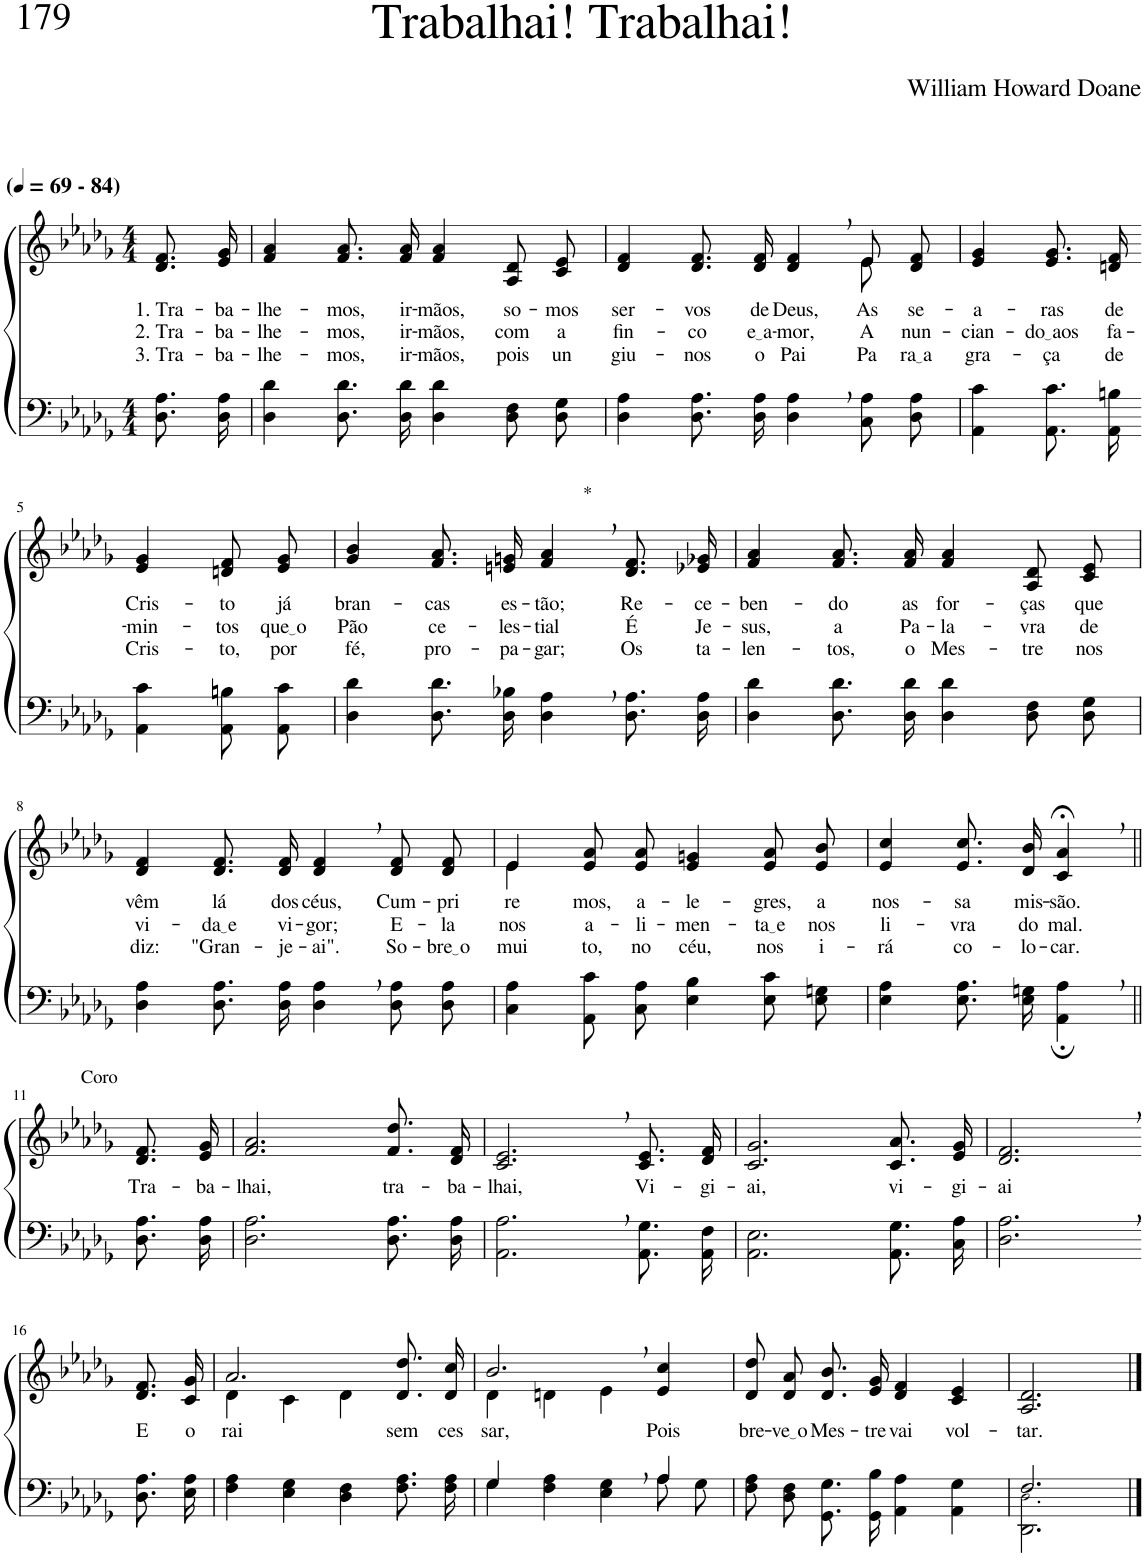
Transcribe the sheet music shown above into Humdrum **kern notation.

**kern	**kern	**text	**text	**text
*part2	*part1	*part1	*part1	*part1
*staff2	*staff1	*staff1	*staff1	*staff1
*I"Parte III e IV	*I"Parte I e II	*	*	*
*clefF4	*clefG2	*	*	*
*Trd-1c-2	*Trd-1c-2	*	*	*
*k[b-e-a-d-g-]	*k[b-e-a-d-g-]	*	*	*
*M4/4	*M4/4	*	*	*
*MM69	*MM69	*	*	*
=1	=1	=1	=1	=1
!	!LO:TX:a:B:t=(	!	!	!
!	!LO:TX:a:B:t=- 84)	!	!	!
!	!	!LO:LY:b	!LO:LY:b	!LO:LY:b
8.D-\ 8.A-\L	8.d-/ 8.f/L	1. Tra-	2. Tra-	3. Tra-
!	!	!LO:LY:b	!LO:LY:b	!LO:LY:b
16D-\ 16A-\Jk	16e-/ 16g-/Jk	-ba-	-ba-	-ba-
=2	=2	=2	=2	=2
!	!	!LO:LY:b	!LO:LY:b	!LO:LY:b
4D-\ 4d-\	4f/ 4a-/	-lhe-	-lhe-	-lhe-
!	!	!LO:LY:b	!LO:LY:b	!LO:LY:b
8.D-\ 8.d-\L	8.f/ 8.a-/L	-mos,	-mos,	-mos,
!	!	!LO:LY:b	!LO:LY:b	!LO:LY:b
16D-\ 16d-\Jk	16f/ 16a-/Jk	ir-	ir-	ir-
!	!	!LO:LY:b	!LO:LY:b	!LO:LY:b
4D-\ 4d-\	4f/ 4a-/	-mãos,	-mãos,	-mãos,
!	!	!LO:LY:b	!LO:LY:b	!LO:LY:b
8D-\ 8F\L	8A-/ 8d-/L	so-	com	-pois
!	!	!LO:LY:b	!LO:LY:b	!LO:LY:b
8D-\ 8G-\J	8c/ 8e-/J	-mos	a-	un-
=3	=3	=3	=3	=3
*	*^	*	*	*
!	!	!	!LO:LY:b	!LO:LY:b	!LO:LY:b
4D-\ 4A-\	2.ryy	4d-/ 4f/	ser-	-fin-	-giu-
!	!	!	!LO:LY:b	!LO:LY:b	!LO:LY:b
8.D-\ 8.A-\L	.	8.d-/ 8.f/L	-vos	-co	-nos
!	!	!	!LO:LY:b	!LO:LY:b	!LO:LY:b
16D-\ 16A-\Jk	.	16d-/ 16f/Jk	de	e a	o
!	!	!	!LO:LY:b	!LO:LY:b	!LO:LY:b
4D-\, 4A-\,	.	4d-/ 4f/	Deus,	-mor,	Pai
!	!	!	!LO:LY:b	!LO:LY:b	!LO:LY:b
8C\ 8A-\L	8e-\	8e-/L	As	A-	Pa-
!	!	!	!LO:LY:b	!LO:LY:b	!LO:LY:b
8D-\ 8A-\J	8ryy	8d-/ 8f/J	se-	-nun-	ra a
=4	=4	=4	=4	=4	=4
!	!	!	!LO:LY:b	!LO:LY:b	!LO:LY:b
*	*v	*v	*	*	*
4AA-\ 4c\	4e-/ 4g-/	-a-	-cian-	gra-
!	!	!LO:LY:b	!LO:LY:b	!LO:LY:b
8.AA-\ 8.c\L	8.e-/ 8.g-/L	-ras	do aos	-ça
!	!	!LO:LY:b	!LO:LY:b	!LO:LY:b
16AA-\ 16Bn\Jk	16dn/ 16f/Jk	de	fa-	de
!!LO:LB:g=z
=5-	=5-	=5-	=5-	=5-
!	!	!LO:LY:b	!LO:LY:b	!LO:LY:b
4AA-\ 4c\	4e-/ 4g-/	Cris-	-min-	Cris-
!	!	!LO:LY:b	!LO:LY:b	!LO:LY:b
8AA-\ 8Bn\L	8dn/ 8f/L	-to	-tos	-to,
!	!	!LO:LY:b	!LO:LY:b	!LO:LY:b
8AA-\ 8c\J	8e-/ 8g-/J	já	que o	por
=6	=6	=6	=6	=6
!	!	!LO:LY:b	!LO:LY:b	!LO:LY:b
4D-\ 4d-\	4g-/ 4b-/	bran-	Pão	fé,
!	!	!LO:LY:b	!LO:LY:b	!LO:LY:b
8.D-\ 8.d-\L	8.f/ 8.a-/L	-cas	ce-	pro-
!	!	!LO:LY:b	!LO:LY:b	!LO:LY:b
16D-\ 16B-X\Jk	16en/ 16gn/Jk	es-	-les-	-pa-
!	!LO:TX:a:t=*	!	!	!
!	!	!LO:LY:b	!LO:LY:b	!LO:LY:b
4D-\, 4A-\,	4f/, 4a-/,	-tão;	-tial	-gar;
!	!	!LO:LY:b	!LO:LY:b	!LO:LY:b
8.D-\ 8.A-\L	8.d-/ 8.f/L	Re-	É	Os
!	!	!LO:LY:b	!LO:LY:b	!LO:LY:b
16D-\ 16A-\Jk	16e-X/ 16g-X/Jk	-ce-	Je-	ta-
=7	=7	=7	=7	=7
!	!	!LO:LY:b	!LO:LY:b	!LO:LY:b
4D-\ 4d-\	4f/ 4a-/	-ben-	-sus,	-len-
!	!	!LO:LY:b	!LO:LY:b	!LO:LY:b
8.D-\ 8.d-\L	8.f/ 8.a-/L	-do	a	-tos,
!	!	!LO:LY:b	!LO:LY:b	!LO:LY:b
16D-\ 16d-\Jk	16f/ 16a-/Jk	as	Pa-	o
!	!	!LO:LY:b	!LO:LY:b	!LO:LY:b
4D-\ 4d-\	4f/ 4a-/	for-	-la-	Mes-
!	!	!LO:LY:b	!LO:LY:b	!LO:LY:b
8D-\ 8F\L	8A-/ 8d-/L	-ças	-vra	-tre
!	!	!LO:LY:b	!LO:LY:b	!LO:LY:b
8D-\ 8G-\J	8c/ 8e-/J	que	de	nos
!!LO:LB:g=z
=8	=8	=8	=8	=8
!	!	!LO:LY:b	!LO:LY:b	!LO:LY:b
4D-\ 4A-\	4d-/ 4f/	vêm	vi-	diz:
!	!	!LO:LY:b	!LO:LY:b	!LO:LY:b
8.D-\ 8.A-\L	8.d-/ 8.f/L	lá	da e	"Gran-
!	!	!LO:LY:b	!LO:LY:b	!LO:LY:b
16D-\ 16A-\Jk	16d-/ 16f/Jk	dos	vi-	-je-
!	!	!LO:LY:b	!LO:LY:b	!LO:LY:b
4D-\, 4A-\,	4d-/, 4f/,	céus,	-gor;	-ai".
!	!	!LO:LY:b	!LO:LY:b	!LO:LY:b
8D-\ 8A-\L	8d-/ 8f/L	Cum-	E-	So-
!	!	!LO:LY:b	!LO:LY:b	!LO:LY:b
8D-\ 8A-\J	8d-/ 8f/J	-pri-	-la	bre o
=9	=9	=9	=9	=9
*	*^	*	*	*
!	!	!	!LO:LY:b	!LO:LY:b	!LO:LY:b
4C\ 4A-\	4e-/	4e-\	-re-	nos	mui-
!	!	!	!LO:LY:b	!LO:LY:b	!LO:LY:b
8AA-\ 8c\L	8e-/ 8a-/L	2.ryy	-mos,	a-	-to,
!	!	!	!LO:LY:b	!LO:LY:b	!LO:LY:b
8C\ 8A-\J	8e-/ 8a-/J	.	a-	-li-	no
!	!	!	!LO:LY:b	!LO:LY:b	!LO:LY:b
4E-\ 4B-\	4e-/ 4gn/	.	-le-	-men-	céu,
!	!	!	!LO:LY:b	!LO:LY:b	!LO:LY:b
8E-\ 8c\L	8e-/ 8a-/L	.	-gres,	ta e	nos
!	!	!	!LO:LY:b	!LO:LY:b	!LO:LY:b
8E-\ 8Gn\J	8e-/ 8b-/J	.	a	nos	i-
*	*v	*v	*	*	*
=10	=10	=10	=10	=10
!	!	!LO:LY:b	!LO:LY:b	!LO:LY:b
4E-\ 4A-\	4e-/ 4cc/	nos-	li-	-rá
!	!	!LO:LY:b	!LO:LY:b	!LO:LY:b
8.E-\ 8.A-\L	8.e-/ 8.cc/L	-sa	-vra	co-
!	!	!LO:LY:b	!LO:LY:b	!LO:LY:b
16E-\ 16Gn\Jk	16d-/ 16b-/Jk	mis-	do	-lo-
!	!	!LO:LY:b	!LO:LY:b	!LO:LY:b
4AA-\;, 4A-\;,	4c/;<, 4a-/;<,	-são.	mal.	-car.
!!LO:LB:g=z
=11||	=11||	=11||	=11||	=11||
!	!LO:TX:a:t=Coro	!	!	!
!	!	!LO:LY:b	!	!
8.D-\ 8.A-\L	8.d-/ 8.f/L	Tra-	.	.
!	!	!LO:LY:b	!	!
16D-\ 16A-\Jk	16e-/ 16g-/Jk	-ba-	.	.
=12	=12	=12	=12	=12
!	!	!LO:LY:b	!	!
2.D-\ 2.A-\	2.f/ 2.a-/	-lhai,	.	.
!	!	!LO:LY:b	!	!
8.D-\ 8.A-\L	8.f/ 8.dd-/L	tra-	.	.
!	!	!LO:LY:b	!	!
16D-\ 16A-\Jk	16d-/ 16f/Jk	-ba-	.	.
=13	=13	=13	=13	=13
!	!	!LO:LY:b	!	!
2.AA-\, 2.A-\,	2.c/, 2.e-/,	-lhai,	.	.
!	!	!LO:LY:b	!	!
8.AA-/ 8.G-/L	8.c/ 8.e-/L	Vi-	.	.
!	!	!LO:LY:b	!	!
16AA-/ 16F/Jk	16d-/ 16f/Jk	-gi-	.	.
=14	=14	=14	=14	=14
!	!	!LO:LY:b	!	!
2.AA-\ 2.E-\	2.c/ 2.g-/	-ai,	.	.
!	!	!LO:LY:b	!	!
8.AA-\ 8.G-\L	8.c/ 8.a-/L	vi-	.	.
!	!	!LO:LY:b	!	!
16C\ 16A-\Jk	16e-/ 16g-/Jk	-gi-	.	.
=15	=15	=15	=15	=15
!	!	!LO:LY:b	!	!
2.D-\, 2.A-\,	2.d-/, 2.f/,	-ai	.	.
!!LO:LB:g=z
=16-	=16-	=16-	=16-	=16-
!	!	!LO:LY:b	!	!
8.D-\ 8.A-\L	8.d-/ 8.f/L	E	.	.
!	!	!LO:LY:b	!	!
16E-\ 16A-\Jk	16c/ 16g-/Jk	o-	.	.
=17	=17	=17	=17	=17
*	*^	*	*	*
!	!	!	!LO:LY:b	!	!
4F\ 4A-\	2.a-/	4d-\	-rai	.	.
4E-\ 4G-\	.	4c\	.	.	.
4D-\ 4F\	.	4d-\	.	.	.
!	!	!	!LO:LY:b	!	!
8.F\ 8.A-\L	8.d-/ 8.dd-/L	4ryy	sem	.	.
!	!	!	!LO:LY:b	!	!
16F\ 16A-\Jk	16d-/ 16cc/Jk	.	ces-	.	.
=18	=18	=18	=18	=18	=18
*^	*	*	*	*	*
!	!	!	!	!LO:LY:b	!	!
4G-/	4G-\	2.b-,/	4d-\	-sar,	.	.
2ryy	4F\ 4A-\	.	4dn\	.	.	.
.	4E-\ 4G-\	.	4e-\	.	.	.
!	!	!	!	!LO:LY:b	!	!
4A-/	8A-\L	4e-/ 4cc/	4ryy	Pois	.	.
.	8G-\J	.	.	.	.	.
*	*	*v	*v	*	*	*
=19	=19	=19	=19	=19	=19
!	!	!	!LO:LY:b	!	!
*v	*v	*	*	*	*
8F\ 8A-\L	8d-/ 8dd-/L	bre-	.	.
!	!	!LO:LY:b	!	!
8D-\ 8F\J	8d-/ 8a-/J	ve o	.	.
!	!	!LO:LY:b	!	!
8.GG-\ 8.G-\L	8.d-/ 8.b-/L	Mes-	.	.
!	!	!LO:LY:b	!	!
16GG-\ 16B-\Jk	16e-/ 16g-/Jk	-tre	.	.
!	!	!LO:LY:b	!	!
4AA-\ 4A-\	4d-/ 4f/	vai	.	.
!	!	!LO:LY:b	!	!
4AA-\ 4G-\	4c/ 4e-/	vol-	.	.
=20	=20	=20	=20	=20
*^	*	*	*	*
!	!	!	!LO:LY:b	!	!
2.F/	2.DD-\ 2.D-!\	2.A-/ 2.d-/	-tar.	.	.
*v	*v	*	*	*	*
==	==	==	==	==
*-	*-	*-	*-	*-
